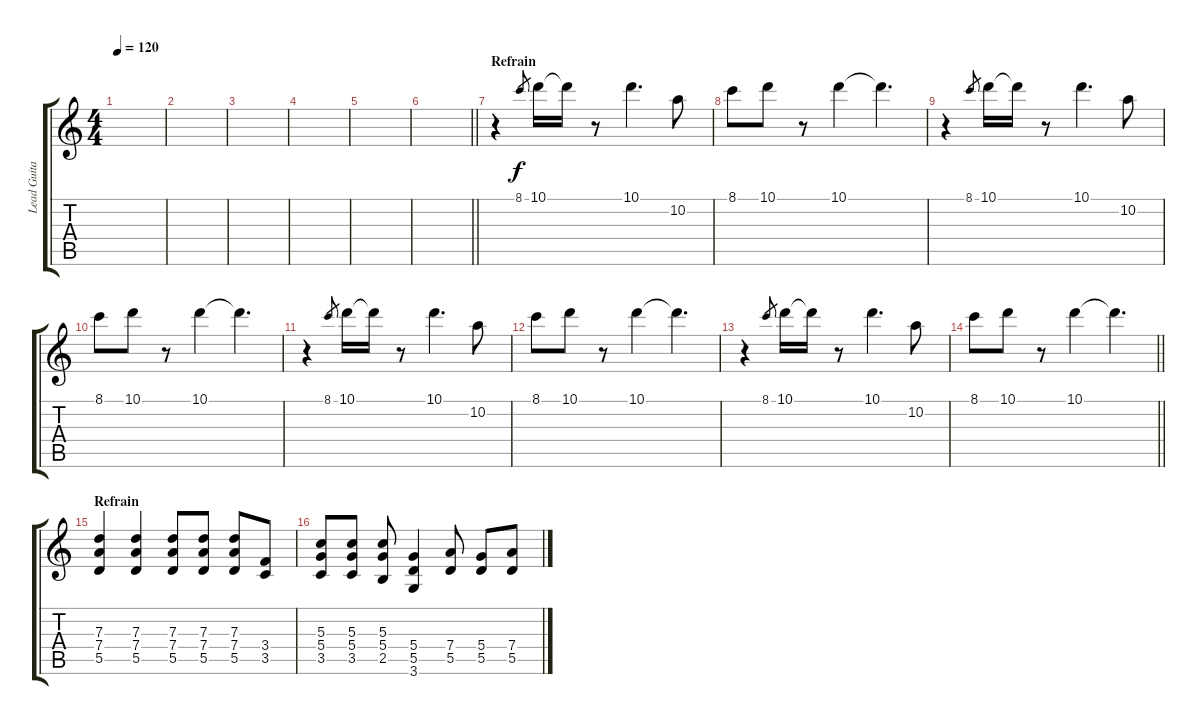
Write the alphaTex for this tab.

\track ("Lead Guitar" "Lead Guita") {instrument overdrivenguitar}
\staff {score tabs}
\tuning (E4 B3 G3 D3 A2 E2) {hide}
\ts (4 4)
\tempo 120
\clef g2
\ks c
|
|
|
|
|
\barLineRight lightlight
|
\section ("" "Refrain")
r.4{volume 14} 8.1.8{gr} 10.1.16 10.1{t}.16 r.8 10.1.4{d} 10.2.8 |
8.1.8 10.1.8 r.8 10.1.4 10.1{t}.4{d} |
r.4 8.1.8{gr} 10.1.16 10.1{t}.16 r.8 10.1.4{d} 10.2.8 |
8.1.8 10.1.8 r.8 10.1.4 10.1{t}.4{d} |
r.4 8.1.8{gr} 10.1.16 10.1{t}.16 r.8 10.1.4{d} 10.2.8 |
8.1.8 10.1.8 r.8 10.1.4 10.1{t}.4{d} |
r.4 8.1.8{gr} 10.1.16 10.1{t}.16 r.8 10.1.4{d} 10.2.8 |
\barLineRight lightlight
8.1.8 10.1.8 r.8 10.1.4 10.1{t}.4{d} |
\section ("" "Refrain")
(7.3 7.4 5.5).4 (7.3 7.4 5.5).4 (7.3 7.4 5.5).8 (7.3 7.4 5.5).8 (7.3 7.4 5.5).8 (3.4 3.5).8 |
(5.3 5.4 3.5).8 (5.3 5.4 3.5).8 (5.3 5.4 2.5).8 (5.4 5.5 3.6).4 (7.4 5.5).8 (5.4 5.5).8 (7.4 5.5).8
